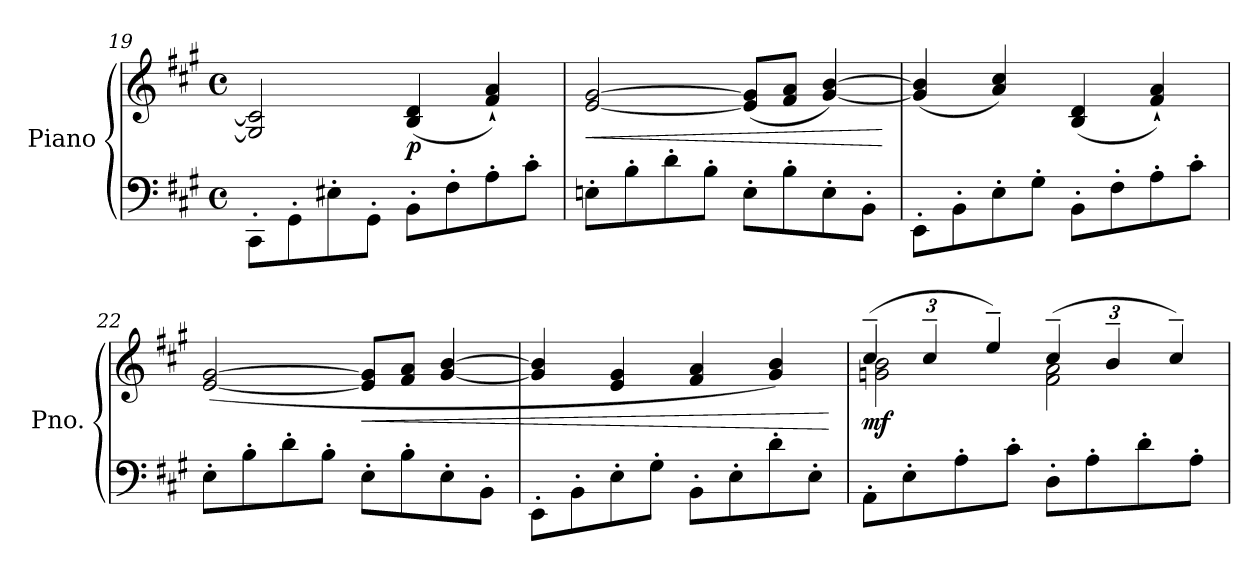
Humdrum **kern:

**kern	**kern	**dynam
*part1	*part1	*part1
*staff2	*staff1	*staff1/2
*I"Piano	*	*
*I'Pno.	*	*
*clefF4	*clefG2	*
*k[f#c#g#]	*k[f#c#g#]	*
*M4/4	*M4/4	*
*met(c)	*met(c)	*
=19	=19	=19
8CC#'\L	2G#/] 2c#/]	.
8GG#'\	.	.
8E#X'\	.	.
8GG#'\J	.	.
!	!	!LO:DY:b
8BB'\L	(<4B/ 4d/	p
8F#'\	.	.
8A'\	4f#/` 4a/`)	.
8c#'\J	.	.
!!LO:LB:g=z
=20	=20	=20
!	!	!LO:HP:b
8En'\L	[2e/ [2g#/	<
8B'\	.	.
8d'\	.	.
8B'\J	.	.
8E'\L	(<8e/] 8g#/]L	.
8B'\	8f#/ 8a/J	.
8E'\	[4g#/ [4b/)	.
8BB'\J	.	.
.	.	[
=21	=21	=21
8EE'\L	(<4g#/] 4b/]	.
8BB'\	.	.
8E'\	4a/ 4cc#/)	.
8G#'\J	.	.
8BB'\L	(<4B/ 4d/	.
8F#'\	.	.
8A'\	4f#/` 4a/`)	.
8c#'\J	.	.
=22	=22	=22
8E'\L	(>[2e/ [2g#/	.
8B'\	.	.
8d'\	.	.
8B'\J	.	.
!	!	!LO:HP:b
8E'\L	8e/] 8g#/]L	<
8B'\	8f#/ 8a/J	.
8E'\	[4g#/ [4b/	.
8BB'\J	.	.
=23	=23	=23
8EE'\L	4g#/] 4b/]	.
8BB'\	.	.
8E'\	4e/ 4g#/	.
8G#'\J	.	.
8BB'\L	4f#/ 4a/	.
8E'\	.	.
8d'\	4g#/ 4b/)	.
8E'\J	.	.
.	.	[
!!LO:LB:g=z
=24	=24	=24
*	*Xbrackettup	*
*	*^	*
!	!	!	!LO:DY:b
8AA'\L	(>6cc#~/	2gn\ 2b\	mf
8E'\	.	.	.
.	6cc#~/	.	.
8A'\	.	.	.
.	6ee~/)	.	.
8c#'\J	.	.	.
8D'\L	(>6cc#~/	2f#\ 2a\	.
8A'\	.	.	.
.	6b~/	.	.
8d'\	.	.	.
.	6cc#~/)	.	.
8A'\J	.	.	.
*	*v	*v	*
=	=	=
*-	*-	*-
